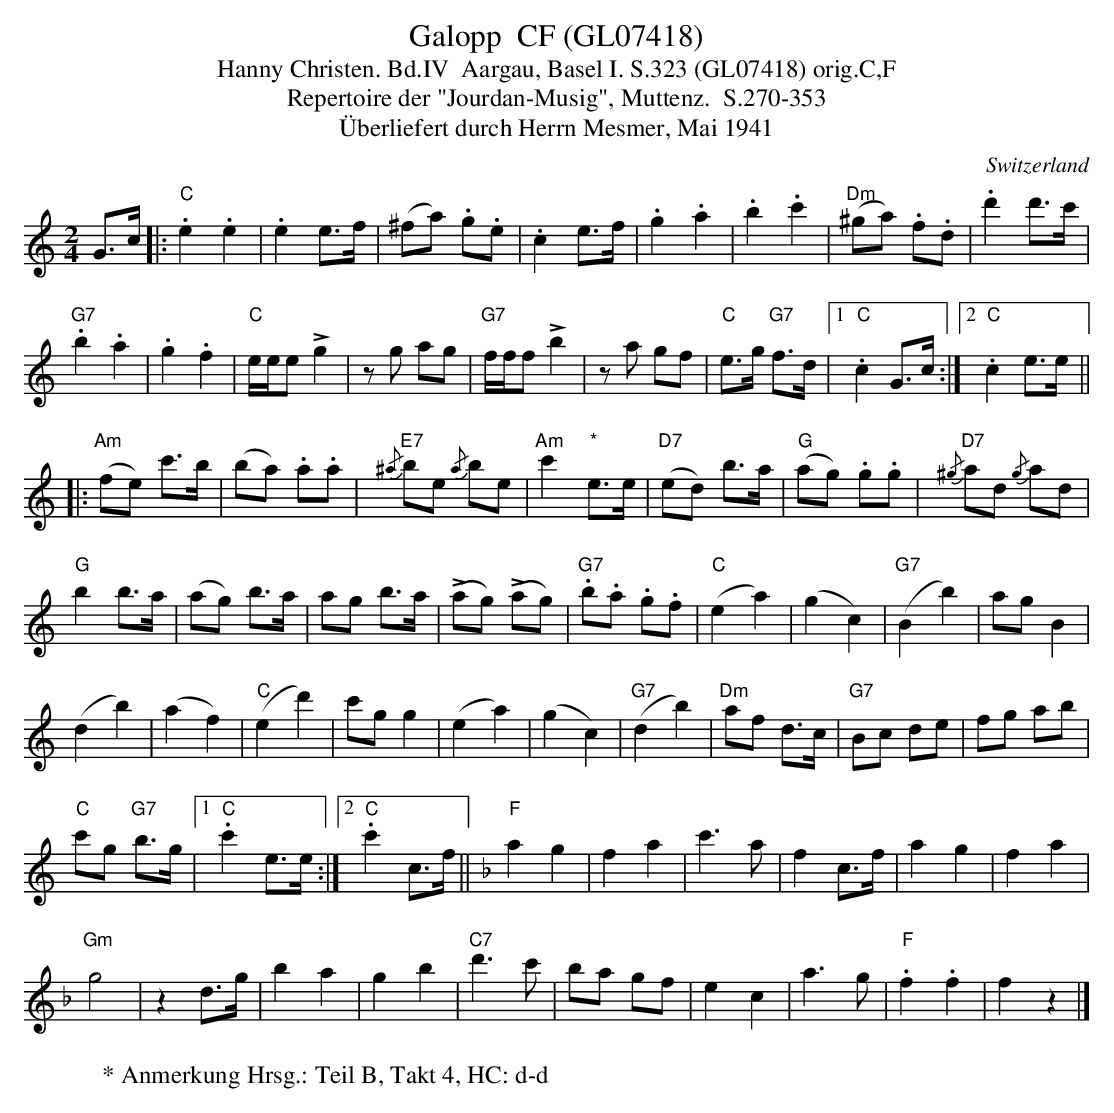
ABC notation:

X:1
T:Galopp  CF (GL07418)
T:Hanny Christen. Bd.IV  Aargau, Basel I. S.323 (GL07418) orig.C,F
T: Repertoire der "Jourdan-Musig", Muttenz.  S.270-353
T:Überliefert durch Herrn Mesmer, Mai 1941
M:2/4
L:1/8
O:Switzerland
K:C major
G>c |: "C".e2.e2 | .e2e>f | (^fa) .g.e | .c2e>f | .g2.a2 | .b2.c'2 |  ("Dm"^ga) .f.d | .d'2 d'>c' |
"G7".b2.a2 | .g2.f2 | "C"e/e/e !>!g2 | zg ag | "G7"f/f/f !>!b2 | za gf | "C"e>g "G7"f>d |1 "C".c2G>c :|2 "C".c2e>e ||
|: ("Am"fe) c'>b | (ba) .a.a | {/^a}"E7"be  {/a}be | "Am"c'2 "*"e>e | ("D7"ed) b>a | ("G"ag) .g.g | {/^g}"D7"ad  {/g}ad |
"G"b2b>a | (ag) b>a | ag b>a | (!>!ag) (!>!ag) | "G7".b.a .g.f | ("C"e2a2) | (g2c2) | ("G7"B2b2) | agB2 |
(d2b2) | (a2f2) |  ("C"e2d'2) | c'g g2 | (e2a2) | (g2c2) | ("G7"d2b2) | "Dm"af d>c | "G7"Bc de | fg ab |
"C"c'g "G7"b>g |1 "C".c'2e>e :|2 "C".c'2 c>f || [K:F] "F"a2g2 | f2a2 | c'3a | f2c>f | a2g2 | f2a2 |
"Gm"g4 | z2d>g | b2a2 | g2b2 | "C7"d'3c' | ba gf | e2c2 | a3g | "F".f2.f2 | f2z2 |]
W:* Anmerkung Hrsg.: Teil B, Takt 4, HC: d-d
